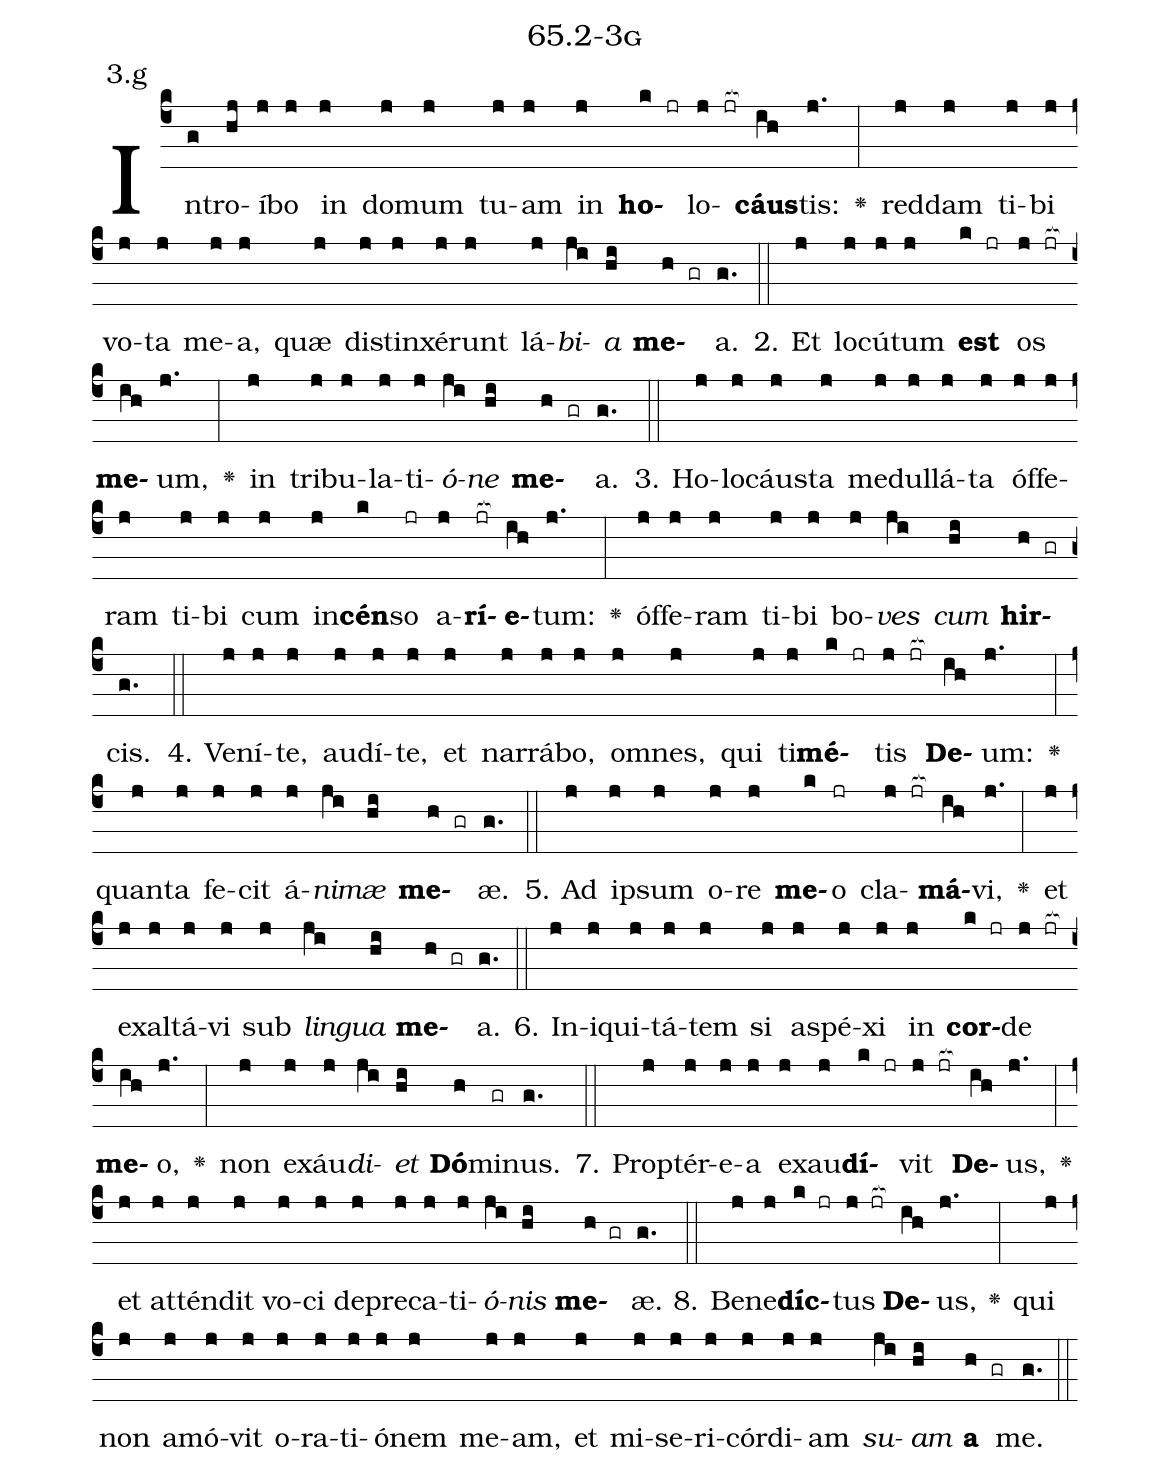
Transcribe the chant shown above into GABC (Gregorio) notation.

name: 65.2-3g;
annotation: 3.g;
%%
(c4)In(g)tro(hj)í(j)bo(j) in(j) do(j)mum(j) tu(j)am(j) in(j) <b>ho</b>(k jr)lo(j jr[ocb:1{])<b>cáus</b>(ih[ocb:0}])tis:(j.) <v>\greheightstar</v>(:) red(j)dam(j) ti(j)bi(j) vo(j)ta(j) me(j)a,(j) quæ(j) di(j)stin(j)xé(j)runt(j) lá(j)<i>bi</i>(ji)<i>a</i>(hi) <b>me</b>(h gr)a.(g.) (::)
2. Et(j) lo(j)cú(j)tum(j) <b>est</b>(k jr) os(j jr[ocb:1{]) <b>me</b>(ih[ocb:0}])um,(j.) <v>\greheightstar</v>(:) in(j) tri(j)bu(j)la(j)ti(j)<i>ó</i>(ji)<i>ne</i>(hi) <b>me</b>(h gr)a.(g.) (::)
3. Ho(j)lo(j)cáus(j)ta(j) me(j)dul(j)lá(j)ta(j) óf(j)fe(j)ram(j) ti(j)bi(j) cum(j) in(j)<b>cén</b>(k)so(jr) a(j)<b>rí</b>(jr[ocb:1{])<b>e</b>(ih[ocb:0}])tum:(j.) <v>\greheightstar</v>(:) óf(j)fe(j)ram(j) ti(j)bi(j) bo(j)<i>ves</i>(ji) <i>cum</i>(hi) <b>hir</b>(h gr)cis.(g.) (::)
4. Ve(j)ní(j)te,(j) au(j)dí(j)te,(j) et(j) nar(j)rá(j)bo,(j) om(j)nes,(j) qui(j) ti(j)<b>mé</b>(k jr)tis(j jr[ocb:1{]) <b>De</b>(ih[ocb:0}])um:(j.) <v>\greheightstar</v>(:) quan(j)ta(j) fe(j)cit(j) á(j)<i>ni</i>(ji)<i>mæ</i>(hi) <b>me</b>(h gr)æ.(g.) (::)
5. Ad(j) ip(j)sum(j) o(j)re(j) <b>me</b>(k)o(jr) cla(j jr[ocb:1{])<b>má</b>(ih[ocb:0}])vi,(j.) <v>\greheightstar</v>(:) et(j) ex(j)al(j)tá(j)vi(j) sub(j) <i>lin</i>(ji)<i>gua</i>(hi) <b>me</b>(h gr)a.(g.) (::)
6. In(j)i(j)qui(j)tá(j)tem(j) si(j) a(j)spé(j)xi(j) in(j) <b>cor</b>(k jr)de(j jr[ocb:1{]) <b>me</b>(ih[ocb:0}])o,(j.) <v>\greheightstar</v>(:) non(j) ex(j)áu(j)<i>di</i>(ji)<i>et</i>(hi) <b>Dó</b>(h)mi(gr)nus.(g.) (::)
7. Prop(j)tér(j)e(j)a(j) ex(j)au(j)<b>dí</b>(k jr)vit(j jr[ocb:1{]) <b>De</b>(ih[ocb:0}])us,(j.) <v>\greheightstar</v>(:) et(j) at(j)tén(j)dit(j) vo(j)ci(j) de(j)pre(j)ca(j)ti(j)<i>ó</i>(ji)<i>nis</i>(hi) <b>me</b>(h gr)æ.(g.) (::)
8. Be(j)ne(j)<b>díc</b>(k jr)tus(j jr[ocb:1{]) <b>De</b>(ih[ocb:0}])us,(j.) <v>\greheightstar</v>(:) qui(j) non(j) a(j)mó(j)vit(j) o(j)ra(j)ti(j)ó(j)nem(j) me(j)am,(j) et(j) mi(j)se(j)ri(j)cór(j)di(j)am(j) <i>su</i>(ji)<i>am</i>(hi) <b>a</b>(h gr) me.(g.) (::)
